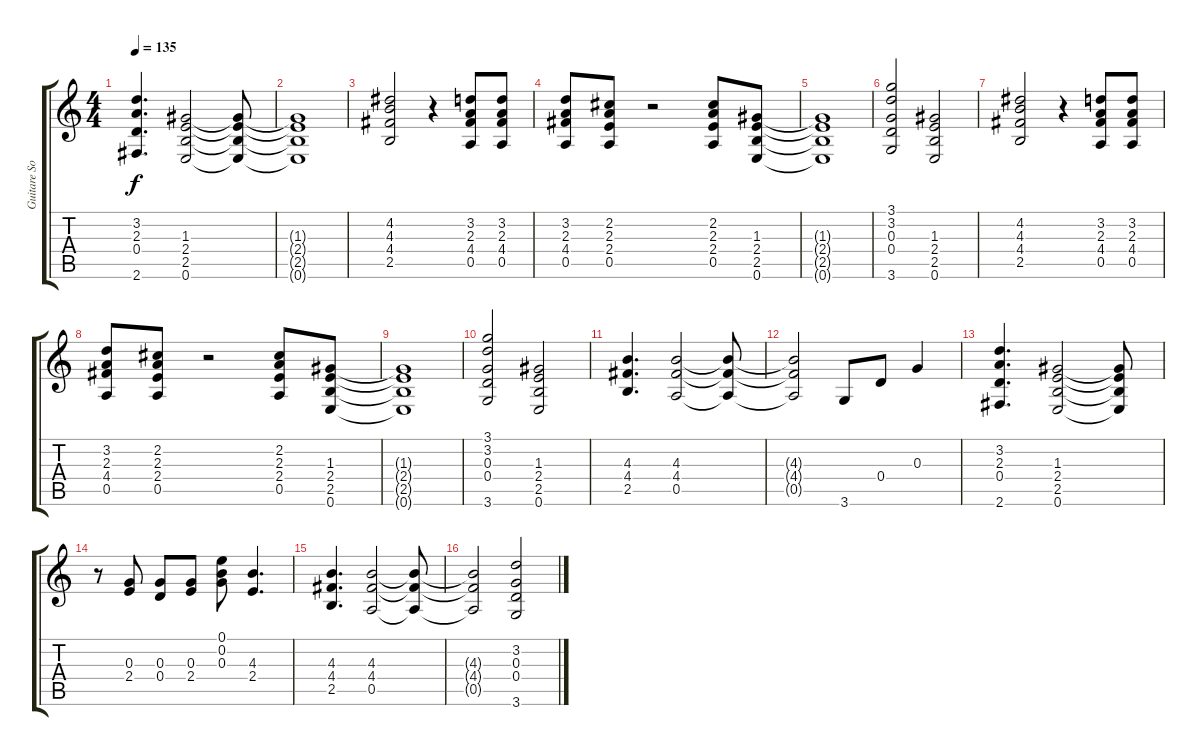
\track ("Guitare Solo" "Guitare So") {instrument overdrivenguitar}
\staff {score tabs}
\tuning (E4 B3 G3 D3 A2 E2) {hide}
\ts (4 4)
\tempo 135
\clef g2
\ks c
(3.2 2.3 0.4 2.6).4{d dy f} (1.3 2.4 2.5 0.6).2 (1.3{t} 2.4{t} 2.5{t} 0.6{t}).8 |
(1.3{t} 2.4{t} 2.5{t} 0.6{t}).1 |
(4.2 4.3 4.4 2.5).2 r.4 (3.2 2.3 4.4 0.5).8 (3.2 2.3 4.4 0.5).8 |
(3.2 2.3 4.4 0.5).8 (2.2 2.3 2.4 0.5).8 r.2 (2.2 2.3 2.4 0.5).8 (1.3 2.4 2.5 0.6).8 |
(1.3{t} 2.4{t} 2.5{t} 0.6{t}).1 |
(3.1 3.2 0.3 0.4 3.6).2 (1.3 2.4 2.5 0.6).2 |
(4.2 4.3 4.4 2.5).2 r.4 (3.2 2.3 4.4 0.5).8 (3.2 2.3 4.4 0.5).8 |
(3.2 2.3 4.4 0.5).8 (2.2 2.3 2.4 0.5).8 r.2 (2.2 2.3 2.4 0.5).8 (1.3 2.4 2.5 0.6).8 |
(1.3{t} 2.4{t} 2.5{t} 0.6{t}).1 |
(3.1 3.2 0.3 0.4 3.6).2 (1.3 2.4 2.5 0.6).2 |
(4.3 4.4 2.5).4{d} (4.3 4.4 0.5).2 (4.3{t} 4.4{t} 0.5{t}).8 |
(4.3{t} 4.4{t} 0.5{t}).2 3.6.8 0.4.8 0.3.4 |
(3.2 2.3 0.4 2.6).4{d} (1.3 2.4 2.5 0.6).2 (1.3{t} 2.4{t} 2.5{t} 0.6{t}).8 |
r.8 (0.3 2.4).8 (0.3 0.4).8 (0.3 2.4).8 (0.1 0.2 0.3).8 (4.3 2.4).4{d} |
(4.3 4.4 2.5).4{d} (4.3 4.4 0.5).2 (4.3{t} 4.4{t} 0.5{t}).8 |
(4.3{t} 4.4{t} 0.5{t}).2 (3.2 0.3 0.4 3.6).2
